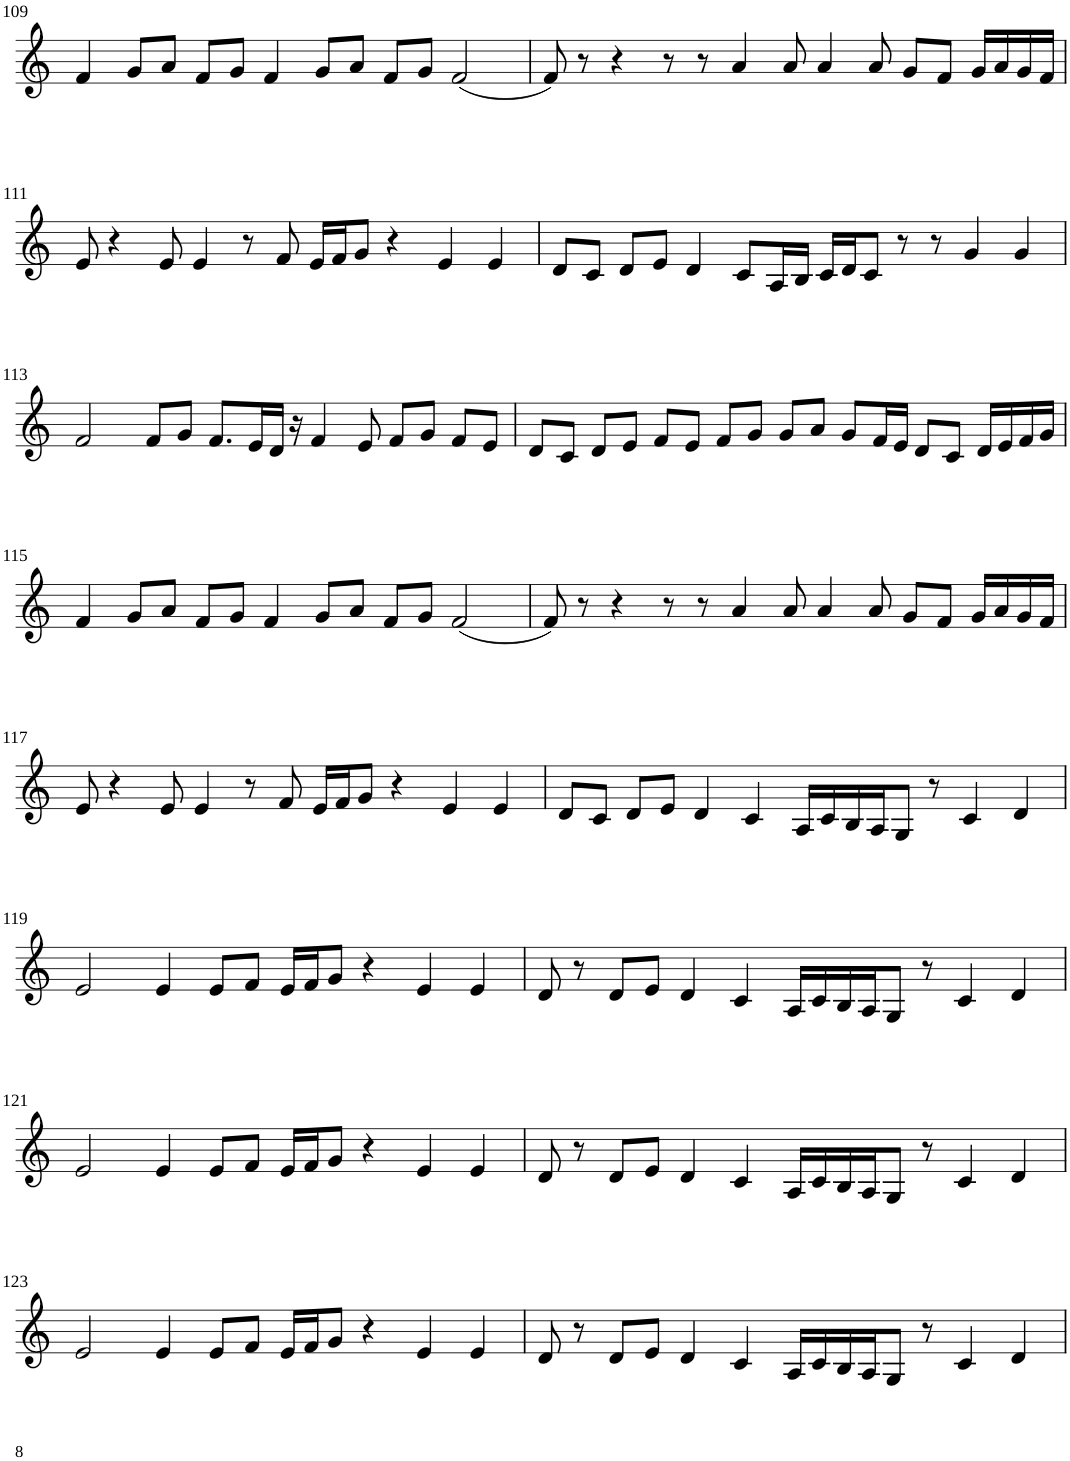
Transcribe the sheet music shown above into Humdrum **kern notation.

**kern
*part1
*staff1
*I"Violin
!!LO:PB:g=z
*clefG2
*k[]
*C:
*M8/4
=109
4f/
8g/L
8a/J
8f/L
8g/J
4f/
8g/L
8a/J
8f/L
8g/J
(2f/
=110
8f/)
8r
4r
8r
8r
4a/
8a/
4a/
8a/
8g/L
8f/J
16g/LL
16a/
16g/
16f/JJ
!!LO:LB:g=z
=111
8e/
4r
8e/
4e/
8r
8f/
16e/LL
16f/J
8g/J
4r
4e/
4e/
=112
8d/L
8c/J
8d/L
8e/J
4d/
8c/L
16A/L
16B/JJ
16c/LL
16d/J
8c/J
8r
8r
4g/
4g/
!!LO:LB:g=z
=113
2f/
8f/L
8g/J
8.f/L
16e/L
16d/JJ
16r
4f/
8e/
8f/L
8g/J
8f/L
8e/J
=114
8d/L
8c/J
8d/L
8e/J
8f/L
8e/J
8f/L
8g/J
8g/L
8a/J
8g/L
16f/L
16e/JJ
8d/L
8c/J
16d/LL
16e/
16f/
16g/JJ
!!LO:LB:g=z
=115
4f/
8g/L
8a/J
8f/L
8g/J
4f/
8g/L
8a/J
8f/L
8g/J
(2f/
=116
8f/)
8r
4r
8r
8r
4a/
8a/
4a/
8a/
8g/L
8f/J
16g/LL
16a/
16g/
16f/JJ
!!LO:LB:g=z
=117
8e/
4r
8e/
4e/
8r
8f/
16e/LL
16f/J
8g/J
4r
4e/
4e/
=118
8d/L
8c/J
8d/L
8e/J
4d/
4c/
16A/LL
16c/
16B/
16A/J
8G/J
8r
4c/
4d/
!!LO:LB:g=z
=119
2e/
4e/
8e/L
8f/J
16e/LL
16f/J
8g/J
4r
4e/
4e/
=120
8d/
8r
8d/L
8e/J
4d/
4c/
16A/LL
16c/
16B/
16A/J
8G/J
8r
4c/
4d/
!!LO:LB:g=z
=121
2e/
4e/
8e/L
8f/J
16e/LL
16f/J
8g/J
4r
4e/
4e/
=122
8d/
8r
8d/L
8e/J
4d/
4c/
16A/LL
16c/
16B/
16A/J
8G/J
8r
4c/
4d/
!!LO:LB:g=z
=123
2e/
4e/
8e/L
8f/J
16e/LL
16f/J
8g/J
4r
4e/
4e/
=124
8d/
8r
8d/L
8e/J
4d/
4c/
16A/LL
16c/
16B/
16A/J
8G/J
8r
4c/
4d/
=
*-
